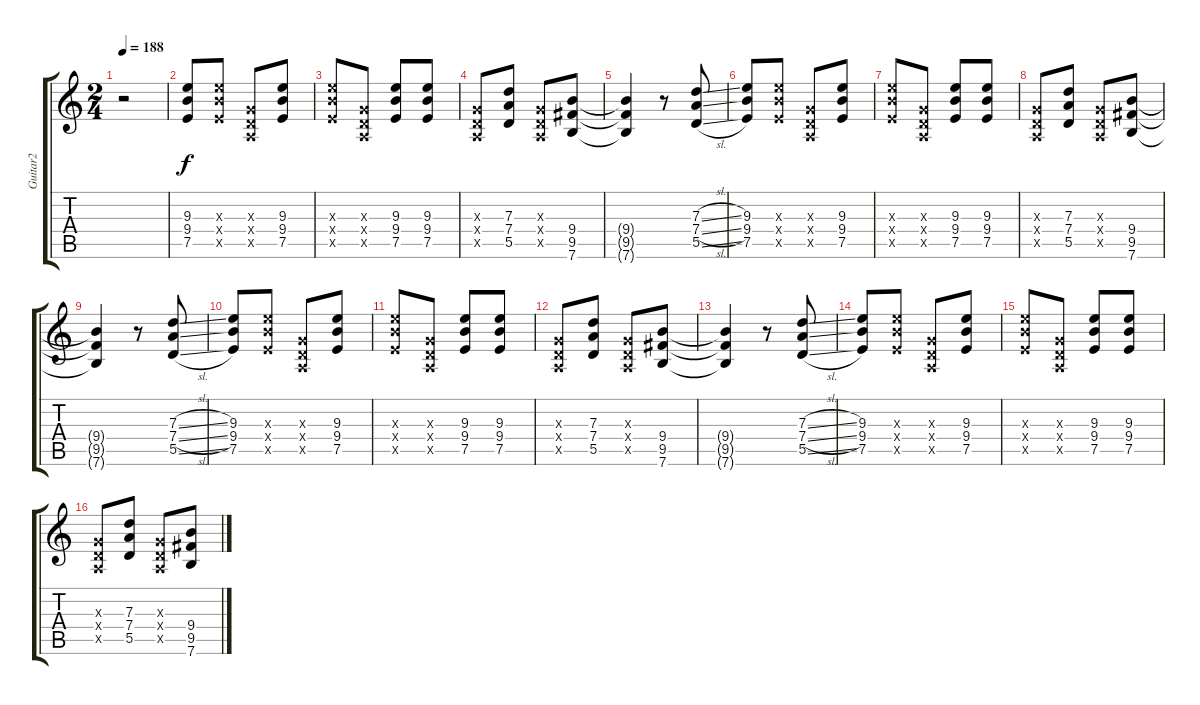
\track ("Guitar2" "Guitar2") {instrument overdrivenguitar}
\staff {score tabs}
\tuning (E4 B3 G3 D3 A2 E2) {hide}
\ts (2 4)
\tempo 188
\clef g2
\ks c
r.2{dy f} |
(9.3 9.4 7.5).8 (9.3{x} 9.4{x} 7.5{x}).8 (0.3{x} 0.4{x} 0.5{x}).8 (9.3 9.4 7.5).8 |
(9.3{x} 9.4{x} 7.5{x}).8 (0.3{x} 0.4{x} 0.5{x}).8 (9.3 9.4 7.5).8 (9.3 9.4 7.5).8 |
(0.3{x} 0.4{x} 0.5{x}).8 (7.3 7.4 5.5).8 (0.3{x} 0.4{x} 0.5{x}).8 (9.4 9.5 7.6).8 |
(9.4{t} 9.5{t} 7.6{t}).4 r.8 (7.3{sl} 7.4{sl} 5.5{sl}).8 |
(9.3 9.4 7.5).8 (9.3{x} 9.4{x} 7.5{x}).8 (0.3{x} 0.4{x} 0.5{x}).8 (9.3 9.4 7.5).8 |
(9.3{x} 9.4{x} 7.5{x}).8 (0.3{x} 0.4{x} 0.5{x}).8 (9.3 9.4 7.5).8 (9.3 9.4 7.5).8 |
(0.3{x} 0.4{x} 0.5{x}).8 (7.3 7.4 5.5).8 (0.3{x} 0.4{x} 0.5{x}).8 (9.4 9.5 7.6).8 |
(9.4{t} 9.5{t} 7.6{t}).4 r.8 (7.3{sl} 7.4{sl} 5.5{sl}).8 |
(9.3 9.4 7.5).8 (9.3{x} 9.4{x} 7.5{x}).8 (0.3{x} 0.4{x} 0.5{x}).8 (9.3 9.4 7.5).8 |
(9.3{x} 9.4{x} 7.5{x}).8 (0.3{x} 0.4{x} 0.5{x}).8 (9.3 9.4 7.5).8 (9.3 9.4 7.5).8 |
(0.3{x} 0.4{x} 0.5{x}).8 (7.3 7.4 5.5).8 (0.3{x} 0.4{x} 0.5{x}).8 (9.4 9.5 7.6).8 |
(9.4{t} 9.5{t} 7.6{t}).4 r.8 (7.3{sl} 7.4{sl} 5.5{sl}).8 |
(9.3 9.4 7.5).8 (9.3{x} 9.4{x} 7.5{x}).8 (0.3{x} 0.4{x} 0.5{x}).8 (9.3 9.4 7.5).8 |
(9.3{x} 9.4{x} 7.5{x}).8 (0.3{x} 0.4{x} 0.5{x}).8 (9.3 9.4 7.5).8 (9.3 9.4 7.5).8 |
(0.3{x} 0.4{x} 0.5{x}).8 (7.3 7.4 5.5).8 (0.3{x} 0.4{x} 0.5{x}).8 (9.4 9.5 7.6).8
